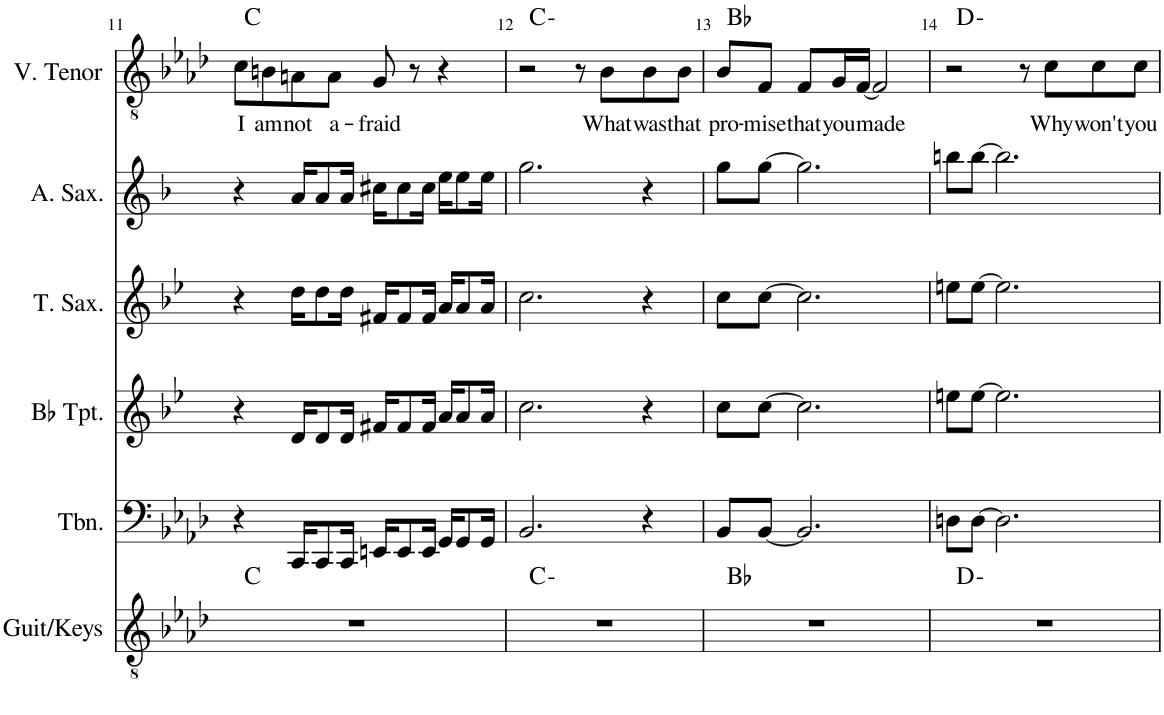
**kern	**harte	**kern	**kern	**kern	**kern	**kern	**text	**harte
*part6	*part6	*part5	*part4	*part3	*part2	*part1	*part1	*part1
*staff6	*	*staff5	*staff4	*staff3	*staff2	*staff1	*staff1	*
*I"Guit/Keys	*	*I"Trombone	*I"Bb Trumpet	*I"Tenor Saxophone	*I"Alto Saxophone	*I"V. Tenor	*	*
*I'Guit/Keys	*	*I'Tbn.	*I'Bb Tpt.	*I'T. Sax.	*I'A. Sax.	*I'V. Tenor	*	*
!!LO:PB:g=z
*clefGv2	*	*clefF4	*clefG2	*clefG2	*clefG2	*clefGv2	*	*
*	*	*	*Trd1c2	*Trd8c14	*Trd5c9	*	*	*
*k[b-e-a-d-]	*	*k[b-e-a-d-]	*k[b-e-]	*k[b-e-]	*k[b-]	*k[b-e-a-d-]	*	*
*M4/4	*	*M4/4	*M4/4	*M4/4	*M4/4	*M4/4	*	*
=11	=11	=11	=11	=11	=11	=11	=11	=11
!	!	!	!	!	!	!	!LO:LY:b	!
1r	C:maj	4r	4r	4r	4r	8c\L	I	C:maj
!	!	!	!	!	!	!	!LO:LY:b	!
.	.	.	.	.	.	8Bn\	am	.
!	!	!	!	!	!	!	!LO:LY:b	!
.	.	16CC/KL	16d/KL	16dd\KL	16a/KL	8An\	not	.
.	.	8CC/	8d/	8dd\	8a/	.	.	.
!	!	!	!	!	!	!	!LO:LY:b	!
.	.	.	.	.	.	8A\J	a-	.
.	.	16CC/Jk	16d/Jk	16dd\Jk	16a/Jk	.	.	.
!	!	!	!	!	!	!	!LO:LY:b	!
.	.	16EEn/KL	16f#X/KL	16f#X/KL	16cc#X\KL	8G/	-fraid	.
.	.	8EE/	8f#/	8f#/	8cc#\	.	.	.
.	.	.	.	.	.	8r	.	.
.	.	16EE/Jk	16f#/Jk	16f#/Jk	16cc#\Jk	.	.	.
.	.	16GG/KL	16a/KL	16a/KL	16ee\KL	4r	.	.
.	.	8GG/	8a/	8a/	8ee\	.	.	.
.	.	16GG/Jk	16a/Jk	16a/Jk	16ee\Jk	.	.	.
=12	=12	=12	=12	=12	=12	=12	=12	=12
1r	C:min	2.BB-/	2.cc\	2.cc\	2.gg\	2r	.	C:min
.	.	.	.	.	.	8r	.	.
!	!	!	!	!	!	!	!LO:LY:b	!
.	.	.	.	.	.	8B-\L	What	.
!	!	!	!	!	!	!	!LO:LY:b	!
.	.	4r	4r	4r	4r	8B-\	was	.
!	!	!	!	!	!	!	!LO:LY:b	!
.	.	.	.	.	.	8B-\J	that	.
=13	=13	=13	=13	=13	=13	=13	=13	=13
!	!	!	!	!	!	!	!LO:LY:b	!
1r	Bb:maj	8BB-/L	8cc\L	8cc\L	8gg\L	8B-/L	pro-	Bb:maj
!	!	!	!	!	!	!	!LO:LY:b	!
.	.	[8BB-/J	[8cc\J	[8cc\J	[8gg\J	8F/J	-mise	.
!	!	!	!	!	!	!	!LO:LY:b	!
.	.	2.BB-/]	2.cc\]	2.cc\]	2.gg\]	8F/L	that	.
!	!	!	!	!	!	!	!LO:LY:b	!
.	.	.	.	.	.	16G/L	you	.
!	!	!	!	!	!	!	!LO:LY:b	!
.	.	.	.	.	.	[16F/JJ	made	.
.	.	.	.	.	.	2F/]	.	.
=14	=14	=14	=14	=14	=14	=14	=14	=14
1r	D:min	8Dn\L	8een\L	8een\L	8bbn\L	2r	.	D:min
.	.	[8D\J	[8ee\J	[8ee\J	[8bb\J	.	.	.
.	.	2.D\]	2.ee\]	2.ee\]	2.bb\]	.	.	.
.	.	.	.	.	.	8r	.	.
!	!	!	!	!	!	!	!LO:LY:b	!
.	.	.	.	.	.	8c\L	Why	.
!	!	!	!	!	!	!	!LO:LY:b	!
.	.	.	.	.	.	8c\	won't	.
!	!	!	!	!	!	!	!LO:LY:b	!
.	.	.	.	.	.	8c\J	you	.
=	=	=	=	=	=	=	=	=
*-	*-	*-	*-	*-	*-	*-	*-	*-
